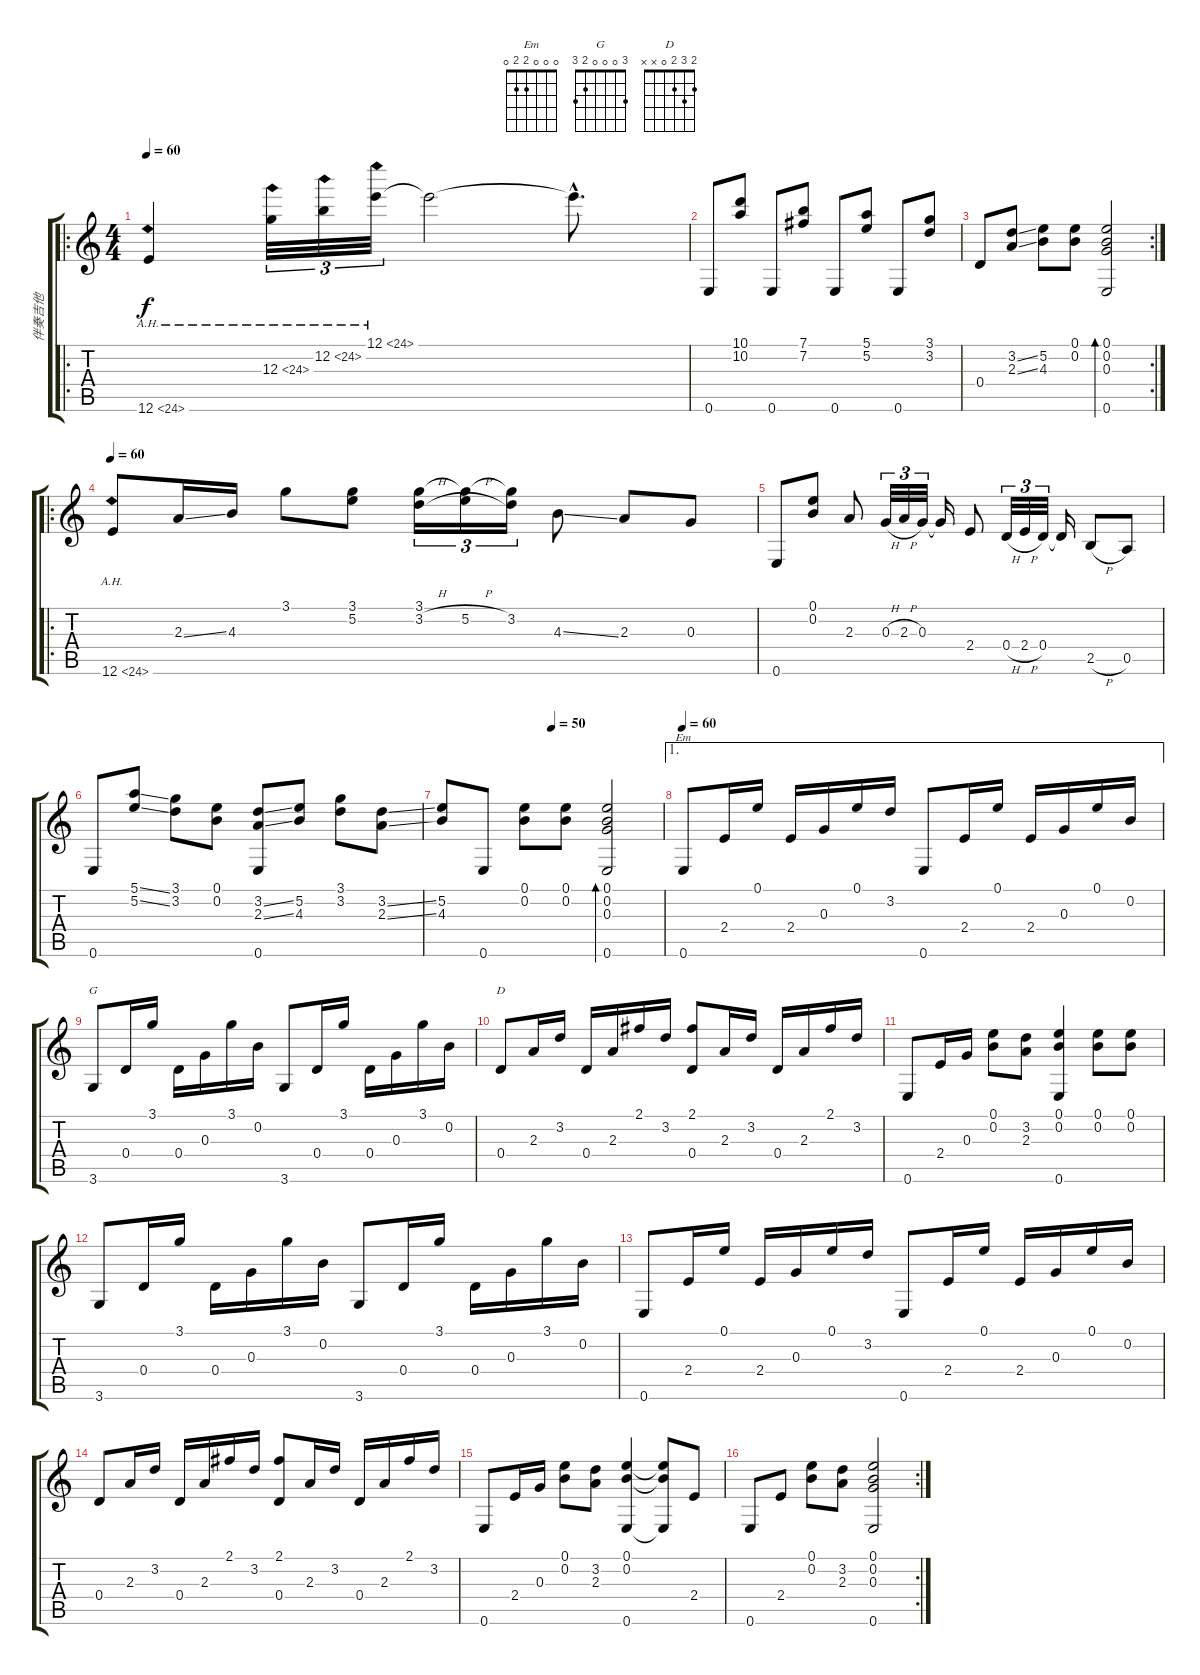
\track ("伴奏吉他" "伴奏吉他") {instrument acousticguitarsteel}
\staff {score tabs}
\tuning (E4 B3 G3 D3 A2 E2) {hide}
\chord ("Em" 0 0 0 2 2 0)
\chord ("G" 3 0 0 0 2 3)
\chord ("D" 2 3 2 0 x x)
\ro
\ts (4 4)
\tempo 60
\tempo 50
\tempo 60
\clef g2
\ks c
12.6{ah 12}.4{dy f instrument acousticguitarsteel} 12.3{ah 12}.32{tu (3 2)} 12.2{ah 12}.32{tu (3 2)} 12.1{ah 12}.32{tu (3 2)} 12.1{t}.2 12.1{hac t}.8{d} |
0.6.8 (10.1 10.2).8 0.6.8 (7.1 7.2).8 0.6.8 (5.1 5.2).8 0.6.8 (3.1 3.2).8 |
\rc 2
0.4.8 (3.2{ss} 2.3{ss}).8 (5.2 4.3).8 (0.1 0.2).8 (0.1 0.2 0.3 0.6).2{bd 240} |
\ro
\tempo 60
12.6{ah 12}.8 2.3{ss}.16 4.3.16 3.1.8 (3.1 5.2).8 (3.1 3.2{h}).16{tu (3 2)} (3.1{t} 5.2{h}).16{tu (3 2)} (3.1{t} 3.2).16{tu (3 2)} 4.3{ss}.8 2.3.8 0.3.8 |
0.6.8 (0.1 0.2).8 2.3.8 0.3{h}.32{tu (3 2)} 2.3{h}.32{tu (3 2)} 0.3.32{tu (3 2)} 0.3{t}.16 2.4.8 0.4{h}.32{tu (3 2)} 2.4{h}.32{tu (3 2)} 0.4.32{tu (3 2)} 0.4{t}.16 2.5{h}.8 0.5.8 |
0.6.8 (5.1{ss} 5.2{ss}).8 (3.1 3.2).8 (0.1 0.2).8 (3.2{ss} 2.3{ss} 0.6).8 (5.2 4.3).8 (3.1 3.2).8 (3.2{ss} 2.3{ss}).8 |
\tempo (50 0.5)
(5.2 4.3).8 0.6.8 (0.1 0.2).8 (0.1 0.2).8 (0.1 0.2 0.3 0.6).2{bd 240} |
\ae 1
\tempo 60
0.6.8{ch "Em"} 2.4.16 0.1.16 2.4.16 0.3.16 0.1.16 3.2.16 0.6.8 2.4.16 0.1.16 2.4.16 0.3.16 0.1.16 0.2.16 |
3.6.8{ch "G"} 0.4.16 3.1.16 0.4.16 0.3.16 3.1.16 0.2.16 3.6.8 0.4.16 3.1.16 0.4.16 0.3.16 3.1.16 0.2.16 |
0.4.8{ch "D"} 2.3.16 3.2.16 0.4.16 2.3.16 2.1.16 3.2.16 (2.1 0.4).8 2.3.16 3.2.16 0.4.16 2.3.16 2.1.16 3.2.16 |
0.6.8 2.4.16 0.3.16 (0.1 0.2).8 (3.2 2.3).8 (0.1 0.2 0.6).4 (0.1 0.2).8 (0.1 0.2).8 |
3.6.8 0.4.16 3.1.16 0.4.16 0.3.16 3.1.16 0.2.16 3.6.8 0.4.16 3.1.16 0.4.16 0.3.16 3.1.16 0.2.16 |
0.6.8 2.4.16 0.1.16 2.4.16 0.3.16 0.1.16 3.2.16 0.6.8 2.4.16 0.1.16 2.4.16 0.3.16 0.1.16 0.2.16 |
0.4.8 2.3.16 3.2.16 0.4.16 2.3.16 2.1.16 3.2.16 (2.1 0.4).8 2.3.16 3.2.16 0.4.16 2.3.16 2.1.16 3.2.16 |
0.6.8 2.4.16 0.3.16 (0.1 0.2).8 (3.2 2.3).8 (0.1 0.2 0.6).4 (0.1{t} 0.2{t} 0.6{t}).8 2.4.8 |
\rc 2
0.6.8 2.4.8 (0.1 0.2).8 (3.2 2.3).8 (0.1 0.2 0.3 0.6).2
